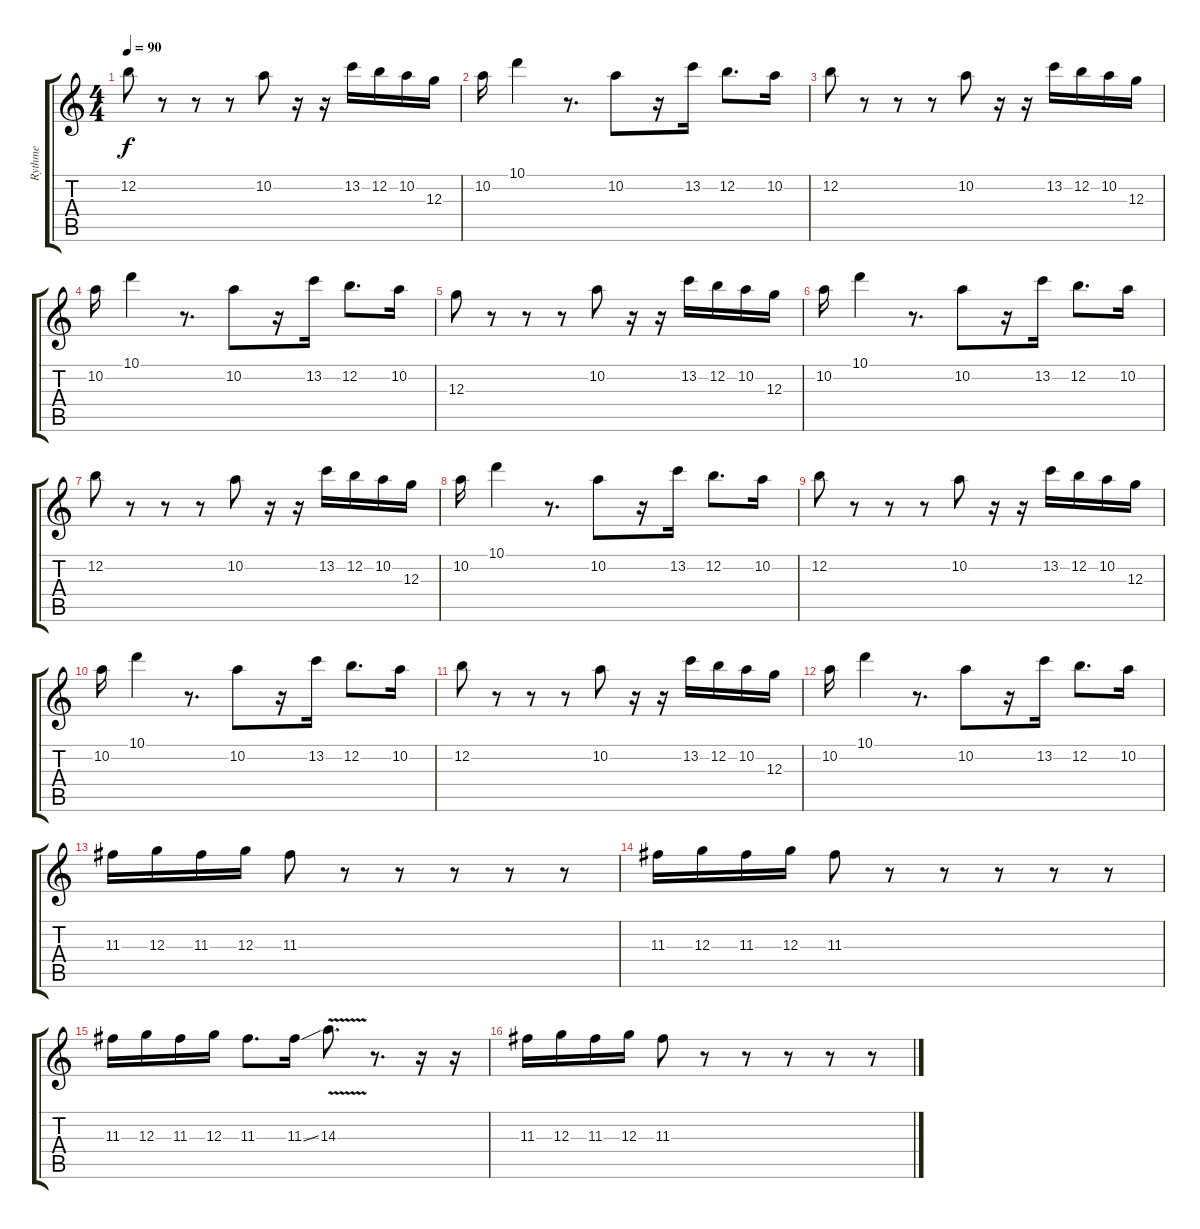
\track ("Rythme" "Rythme") {instrument acousticguitarsteel}
\staff {score tabs}
\tuning (E4 B3 G3 D3 A2 E2) {hide}
\ts (4 4)
\tempo 90
\clef g2
\ks c
12.2.8{dy f} r.8 r.8 r.8 10.2.8 r.16 r.16 13.2.16 12.2.16 10.2.16 12.3.16 |
10.2.16 10.1.4 r.8{d} 10.2.8 r.16 13.2.16 12.2.8{d} 10.2.16 |
12.2.8 r.8 r.8 r.8 10.2.8 r.16 r.16 13.2.16 12.2.16 10.2.16 12.3.16 |
10.2.16 10.1.4 r.8{d} 10.2.8 r.16 13.2.16 12.2.8{d} 10.2.16 |
12.3.8 r.8 r.8 r.8 10.2.8 r.16 r.16 13.2.16 12.2.16 10.2.16 12.3.16 |
10.2.16 10.1.4 r.8{d} 10.2.8 r.16 13.2.16 12.2.8{d} 10.2.16 |
12.2.8 r.8 r.8 r.8 10.2.8 r.16 r.16 13.2.16 12.2.16 10.2.16 12.3.16 |
10.2.16 10.1.4 r.8{d} 10.2.8 r.16 13.2.16 12.2.8{d} 10.2.16 |
12.2.8 r.8 r.8 r.8 10.2.8 r.16 r.16 13.2.16 12.2.16 10.2.16 12.3.16 |
10.2.16 10.1.4 r.8{d} 10.2.8 r.16 13.2.16 12.2.8{d} 10.2.16 |
12.2.8 r.8 r.8 r.8 10.2.8 r.16 r.16 13.2.16 12.2.16 10.2.16 12.3.16 |
10.2.16 10.1.4 r.8{d} 10.2.8 r.16 13.2.16 12.2.8{d} 10.2.16 |
11.3.16 12.3.16 11.3.16 12.3.16 11.3.8 r.8 r.8 r.8 r.8 r.8 |
11.3.16 12.3.16 11.3.16 12.3.16 11.3.8 r.8 r.8 r.8 r.8 r.8 |
11.3.16 12.3.16 11.3.16 12.3.16 11.3.8{d} 11.3{ss}.16 14.3{v}.8{d} r.8{d} r.16 r.16 |
11.3.16 12.3.16 11.3.16 12.3.16 11.3.8 r.8 r.8 r.8 r.8 r.8
